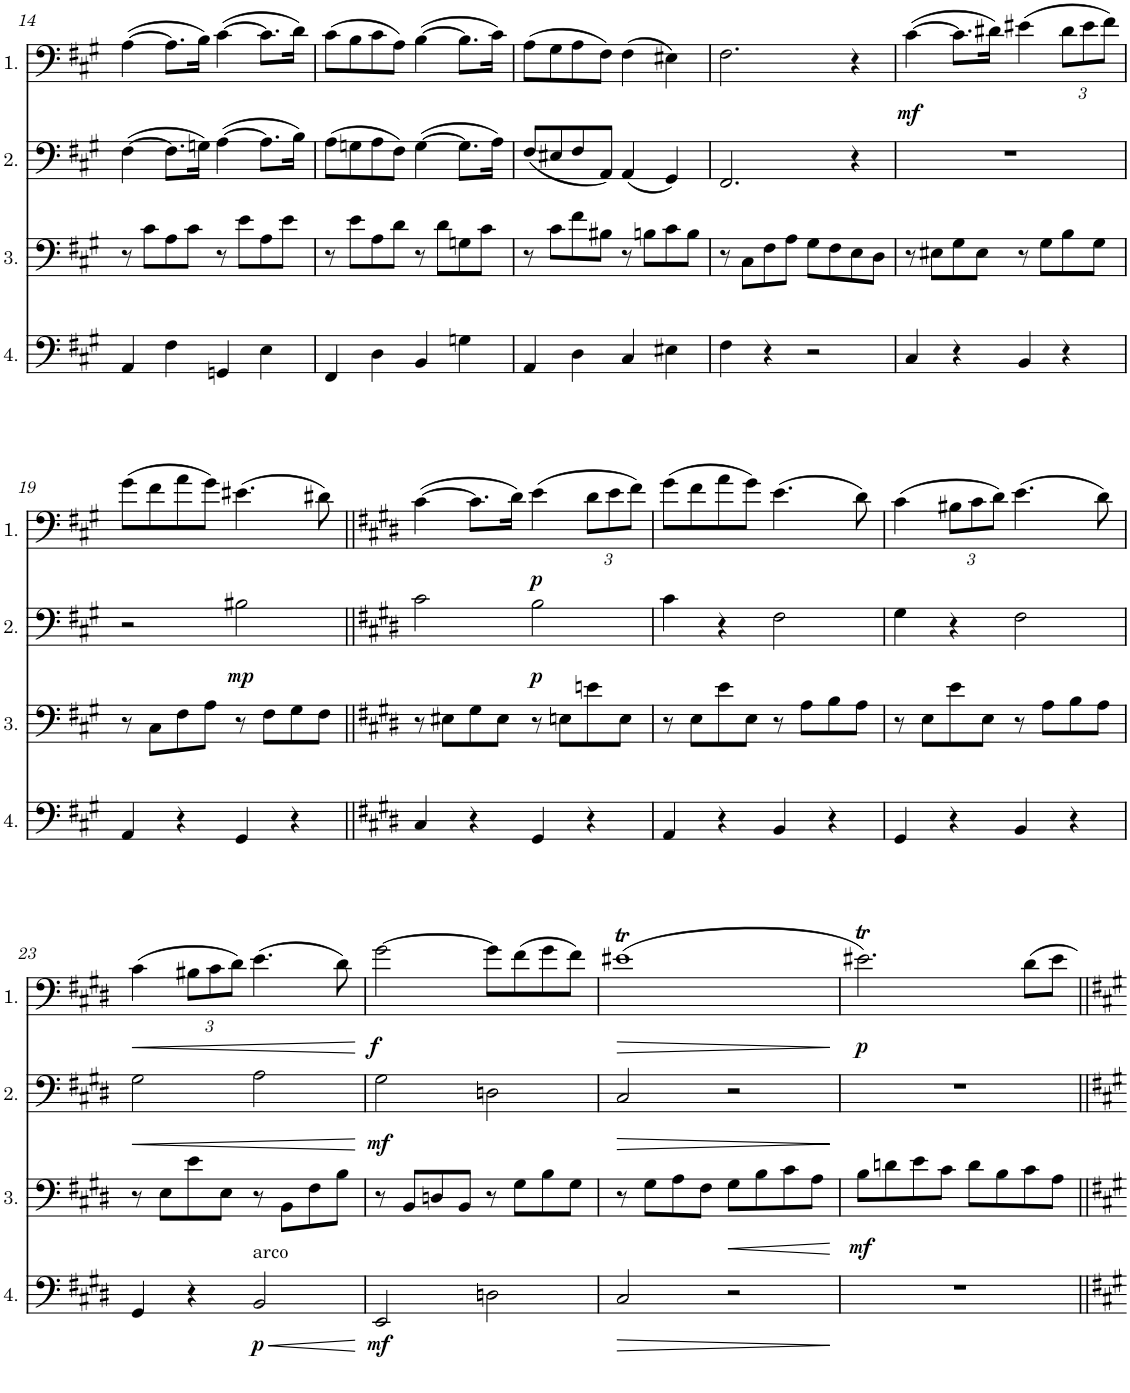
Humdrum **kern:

**kern	**dynam	**kern	**dynam	**kern	**dynam	**kern	**dynam
*part4	*part4	*part3	*part3	*part2	*part2	*part1	*part1
*staff4	*staff4	*staff3	*staff3	*staff2	*staff2	*staff1	*staff1
*I"Cello 4	*	*I"Cello 3	*	*I"Cello 2	*	*I"Cello 1	*
!!LO:PB:g=z
*clefF4	*	*clefF4	*	*clefF4	*	*clefF4	*
*k[f#c#g#]	*	*k[f#c#g#]	*	*k[f#c#g#]	*	*k[f#c#g#]	*
*M4/4	*	*M4/4	*	*M4/4	*	*M4/4	*
=14	=14	=14	=14	=14	=14	=14	=14
4AA/	.	8r	.	([4F#\	.	([4A\	.
.	.	8c#\L	.	.	.	.	.
4F#\	.	8A\	.	8.F#\L]	.	8.A\L]	.
.	.	8c#\J	.	.	.	.	.
.	.	.	.	16Gn\Jk)	.	16B\Jk)	.
4GGn/	.	8r	.	([4A\	.	([4c#\	.
.	.	8e\L	.	.	.	.	.
4E\	.	8A\	.	8.A\L]	.	8.c#\L]	.
.	.	8e\J	.	.	.	.	.
.	.	.	.	16B\Jk)	.	16d\Jk)	.
=15	=15	=15	=15	=15	=15	=15	=15
4FF#/	.	8r	.	(8A\L	.	(8c#\L	.
.	.	8e\L	.	8Gn\	.	8B\	.
4D\	.	8A\	.	8A\	.	8c#\	.
.	.	8d\J	.	8F#\J)	.	8A\J)	.
4BB/	.	8r	.	([4G\	.	([4B\	.
.	.	8d\L	.	.	.	.	.
4Gn\	.	8Gn\	.	8.G\L]	.	8.B\L]	.
.	.	8c#\J	.	.	.	.	.
.	.	.	.	16A\Jk)	.	16c#\Jk)	.
=16	=16	=16	=16	=16	=16	=16	=16
4AA/	.	8r	.	(8F#/L	.	(8A\L	.
.	.	8c#\L	.	8E#X/	.	8G#\	.
4D\	.	8f#\	.	8F#/	.	8A\	.
.	.	8B#X\J	.	8AA/J)	.	8F#\J)	.
4C#/	.	8r	.	(4AA/	.	(4F#\	.
.	.	8Bn\L	.	.	.	.	.
4E#X\	.	8c#\	.	4GG#/)	.	4E#X\)	.
.	.	8B\J	.	.	.	.	.
=17	=17	=17	=17	=17	=17	=17	=17
4F#\	.	8r	.	2.FF#/	.	2.F#\	.
.	.	8C#\L	.	.	.	.	.
4r	.	8F#\	.	.	.	.	.
.	.	8A\J	.	.	.	.	.
2r	.	8G#\L	.	.	.	.	.
.	.	8F#\	.	.	.	.	.
.	.	8E\	.	4r	.	4r	.
.	.	8D\J	.	.	.	.	.
=18	=18	=18	=18	=18	=18	=18	=18
!	!	!	!	!	!	!	!LO:DY:b
4C#/	.	8r	.	1r	.	([4c#\	mf
.	.	8E#X\L	.	.	.	.	.
4r	.	8G#\	.	.	.	8.c#\L]	.
.	.	8E#\J	.	.	.	.	.
.	.	.	.	.	.	16d#X\Jk)	.
4BB/	.	8r	.	.	.	(4e#X\	.
.	.	8G#\L	.	.	.	.	.
*	*	*	*	*	*	*Xbrackettup	*
4r	.	8B\	.	.	.	12d#\L	.
.	.	.	.	.	.	12e#\	.
.	.	8G#\J	.	.	.	.	.
.	.	.	.	.	.	12f#\J)	.
!!LO:LB:g=z
=19	=19	=19	=19	=19	=19	=19	=19
4AA/	.	8r	.	2r	.	(8g#\L	.
.	.	8C#\L	.	.	.	8f#\	.
4r	.	8F#\	.	.	.	8a\	.
.	.	8A\J	.	.	.	8g#\J)	.
!	!	!	!	!	!LO:DY:b	!	!
4GG#/	.	8r	.	2B#X\	mp	(4.e#X\	.
.	.	8F#\L	.	.	.	.	.
4r	.	8G#\	.	.	.	.	.
.	.	8F#\J	.	.	.	8d#X\)	.
=20||	=20||	=20||	=20||	=20||	=20||	=20||	=20||
*k[f#c#g#d#]	*	*k[f#c#g#d#]	*	*k[f#c#g#d#]	*	*k[f#c#g#d#]	*
4C#/	.	8r	.	2c#\	.	([4c#\	.
.	.	8E#X\L	.	.	.	.	.
4r	.	8G#\	.	.	.	8.c#\L]	.
.	.	8E#\J	.	.	.	.	.
.	.	.	.	.	.	16d#\Jk)	.
!	!	!	!	!	!LO:DY:b	!	!LO:DY:b
4GG#/	.	8r	.	2B\	p	(4e\	p
.	.	8En\L	.	.	.	.	.
4r	.	8en\	.	.	.	12d#\L	.
.	.	.	.	.	.	12e\	.
.	.	8E\J	.	.	.	.	.
.	.	.	.	.	.	12f#\J)	.
=21	=21	=21	=21	=21	=21	=21	=21
4AA/	.	8r	.	4c#\	.	(8g#\L	.
.	.	8E\L	.	.	.	8f#\	.
4r	.	8e\	.	4r	.	8a\	.
.	.	8E\J	.	.	.	8g#\J)	.
4BB/	.	8r	.	2F#\	.	(4.e\	.
.	.	8A\L	.	.	.	.	.
4r	.	8B\	.	.	.	.	.
.	.	8A\J	.	.	.	8d#\)	.
=22	=22	=22	=22	=22	=22	=22	=22
4GG#/	.	8r	.	4G#\	.	(4c#\	.
.	.	8E\L	.	.	.	.	.
4r	.	8e\	.	4r	.	12B#X\L	.
.	.	.	.	.	.	12c#\	.
.	.	8E\J	.	.	.	.	.
.	.	.	.	.	.	12d#\J)	.
4BB/	.	8r	.	2F#\	.	(4.e\	.
.	.	8A\L	.	.	.	.	.
4r	.	8B\	.	.	.	.	.
.	.	8A\J	.	.	.	8d#\)	.
!!LO:LB:g=z
=23	=23	=23	=23	=23	=23	=23	=23
!	!	!	!	!	!LO:HP:b	!	!LO:HP:b
4GG#/	.	8r	.	2G#\	<	(4c#\	<
.	.	8E\L	.	.	.	.	.
4r	.	8e\	.	.	.	12B#X\L	.
.	.	.	.	.	.	12c#\	.
.	.	8E\J	.	.	.	.	.
.	.	.	.	.	.	12d#\J)	.
!LO:TX:a:t=arco	!	!	!	!	!	!	!
!	!LO:HP:b	!	!	!	!	!	!
!	!LO:DY:n=1:b	!	!	!	!	!	!
2BB/	< p	8r	.	2A\	.	(4.e\	.
.	.	8BB\L	.	.	.	.	.
.	.	8F#\	.	.	.	.	.
.	.	8B\J	.	.	.	8d#\)	.
.	[	.	.	.	[	.	[
=24	=24	=24	=24	=24	=24	=24	=24
!	!LO:DY:b	!	!	!	!LO:DY:b	!	!LO:DY:b
2EE/	mf	8r	.	2G#\	mf	[2g#\	f
.	.	8BB/L	.	.	.	.	.
.	.	8Dn/	.	.	.	.	.
.	.	8BB/J	.	.	.	.	.
2Dn\	.	8r	.	2Dn\	.	8g#\L]	.
.	.	8G#\L	.	.	.	(8f#\	.
.	.	8B\	.	.	.	8g#\	.
.	.	8G#\J	.	.	.	8f#\J)	.
=25	=25	=25	=25	=25	=25	=25	=25
!	!LO:HP:b	!	!	!	!LO:HP:b	!	!LO:HP:b
2C#/	>	8r	.	2C#/	>	(1e#Xt	>
.	.	8G#\L	.	.	.	.	.
.	.	8A\	.	.	.	.	.
.	.	8F#\J	.	.	.	.	.
!	!	!	!LO:HP:b	!	!	!	!
2r	.	8G#\L	<	2r	.	.	.
.	.	8B\	.	.	.	.	.
.	.	8c#\	.	.	.	.	.
.	.	8A\J	.	.	.	.	.
.	]	.	[	.	]	.	]
=26	=26	=26	=26	=26	=26	=26	=26
!	!	!	!LO:DY:b	!	!	!	!LO:DY:b
1r	.	8B\L	mf	1r	.	2.e#Xt\)	p
.	.	8dn\	.	.	.	.	.
.	.	8e\	.	.	.	.	.
.	.	8c#\J	.	.	.	.	.
.	.	8d\L	.	.	.	.	.
.	.	8B\	.	.	.	.	.
.	.	8c#\	.	.	.	8d#\L	.
.	.	8A\J	.	.	.	8e#\J	.
=||	=||	=||	=||	=||	=||	=||	=||
*-	*-	*-	*-	*-	*-	*-	*-
